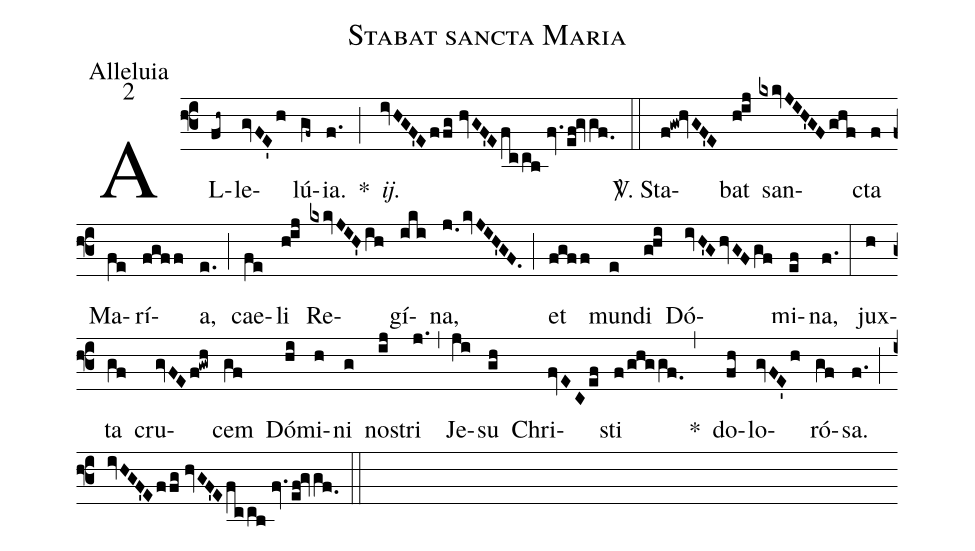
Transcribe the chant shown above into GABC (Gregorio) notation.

name:Stabat sancta Maria;
office-part:Alleluia;
mode:2;
%%
(f3) AL(fh~)le(gvFE'h)lú(gf~){ia}.(f.) *(;) <i>ij.</i>(ivHGF'Effg//hvGF'E/![ull:0{1]fc/!cb[ull:}]//fv.ef!gvgf.0) (::) <sp>V/</sp>. Sta(f!gw!hvGF'E)bat(hij) san(kxkvJIH'GFghf)cta(f) Ma(fe)rí(fgff)a,(e.) (;) cae(fe)li(hij) Re(kxkvJIH'ih)gí(iki)na,(j.0kvJIH'GF.) (;) et(fgff) mun(e)di(ghi) Dó(ivH'GhvGFgf)mi(ef)na,(f.) (:) jux(h)ta(gf) cru(gvFEf!gwh)cem(gf) Dó(hi)mi(h)ni(g) no(ij)stri(j.) (,) Je(ji)su(gh) Chri(fvECef)sti(f/ghggf.0) <clear>*(,) do(fh)lo(gvFE'h)ró(gf)sa.(f.) (;) (ivHGF'Effg//hvGF'E/![ull:0{1]fc/!cb[ull:}]//fv.ef!gvgf.0) (::)
